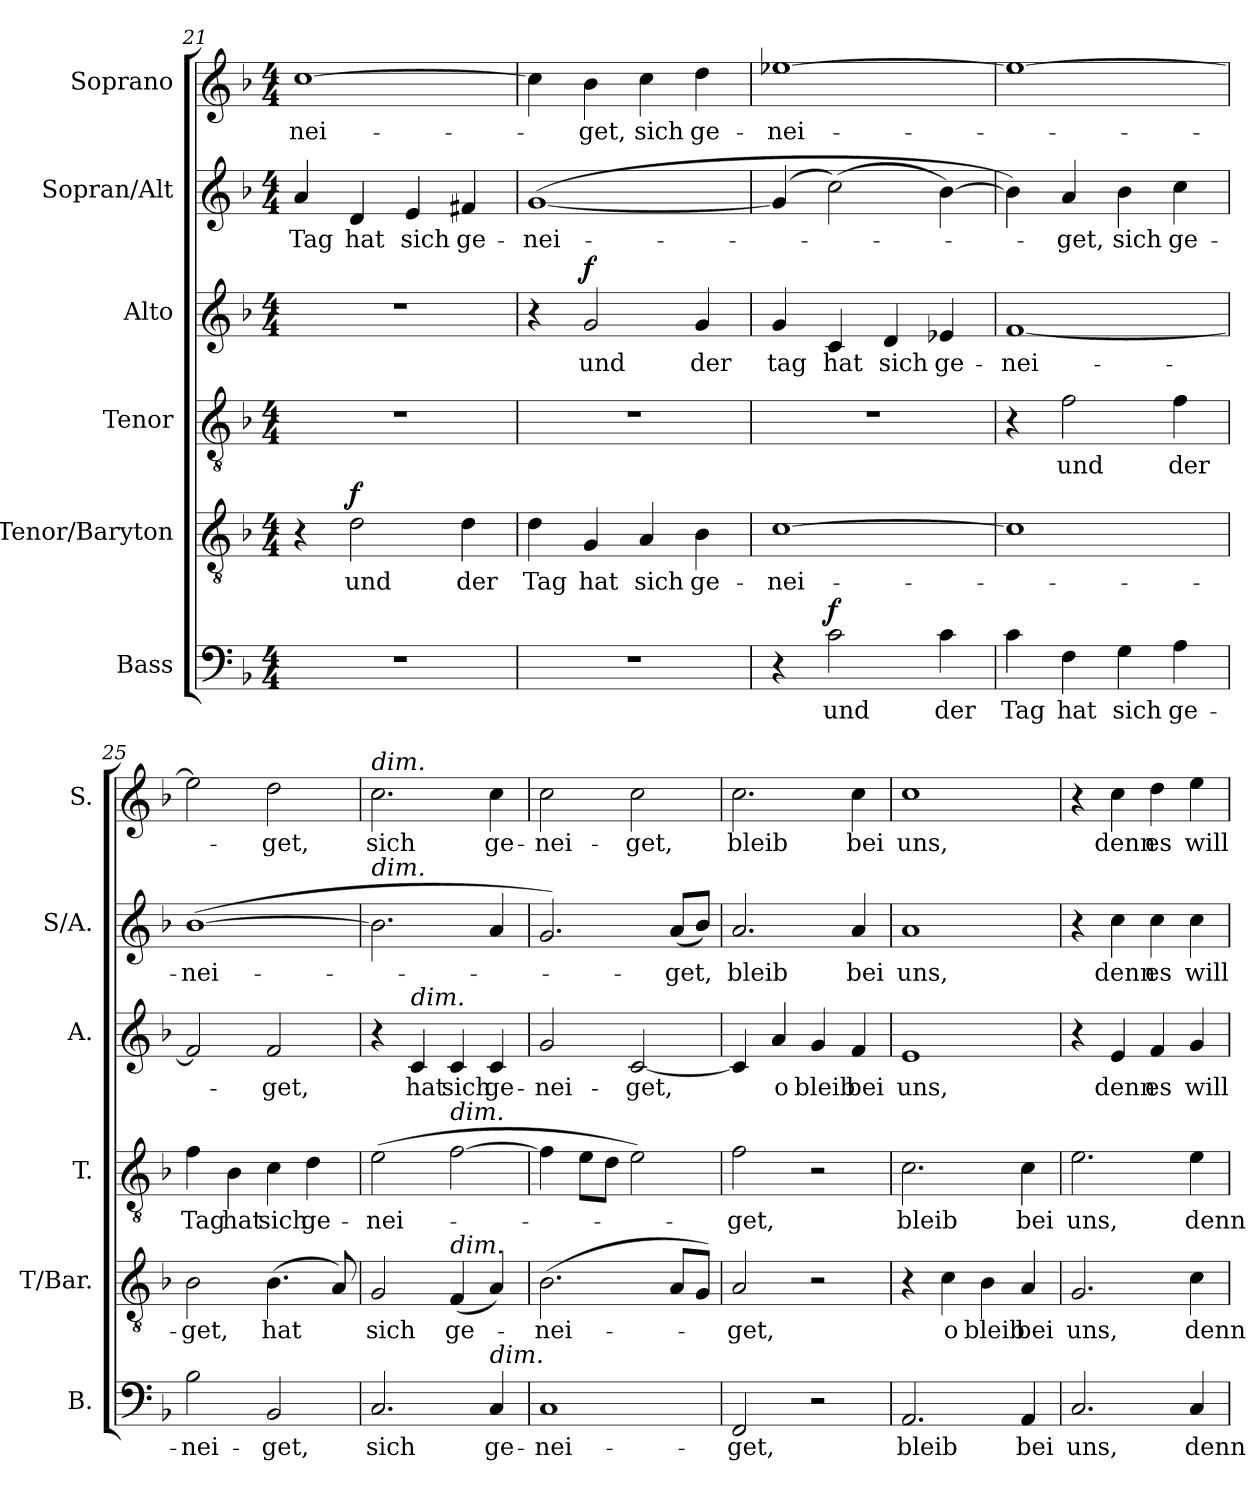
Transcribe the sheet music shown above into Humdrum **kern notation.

**kern	**text	**dynam	**kern	**text	**dynam	**kern	**text	**kern	**text	**dynam	**kern	**text	**kern	**text
*part6	*part6	*part6	*part5	*part5	*part5	*part4	*part4	*part3	*part3	*part3	*part2	*part2	*part1	*part1
*staff6	*staff6	*staff6	*staff5	*staff5	*staff5	*staff4	*staff4	*staff3	*staff3	*staff3	*staff2	*staff2	*staff1	*staff1
*I"Bass	*	*	*I"Tenor/Baryton	*	*	*I"Tenor	*	*I"Alto	*	*	*I"Sopran/Alt	*	*I"Soprano	*
*I'B.	*	*	*I'T/Bar.	*	*	*I'T.	*	*I'A.	*	*	*I'S/A.	*	*I'S.	*
*clefF4	*	*	*clefGv2	*	*	*clefGv2	*	*clefG2	*	*	*clefG2	*	*clefG2	*
*k[b-]	*	*	*k[b-]	*	*	*k[b-]	*	*k[b-]	*	*	*k[b-]	*	*k[b-]	*
*M4/4	*	*	*M4/4	*	*	*M4/4	*	*M4/4	*	*	*M4/4	*	*M4/4	*
=21	=21	=21	=21	=21	=21	=21	=21	=21	=21	=21	=21	=21	=21	=21
!	!	!	!	!	!	!	!	!	!	!	!	!LO:LY:b	!	!LO:LY:b
1r	.	.	4r	.	.	1r	.	1r	.	.	4a/	Tag	[1cc	-nei-
!	!	!	!	!LO:LY:b	!LO:DY:a	!	!	!	!	!	!	!LO:LY:b	!	!
.	.	.	2d\	und	f	.	.	.	.	.	4d/	hat	.	.
!	!	!	!	!	!	!	!	!	!	!	!	!LO:LY:b	!	!
.	.	.	.	.	.	.	.	.	.	.	4e/	sich	.	.
!	!	!	!	!LO:LY:b	!	!	!	!	!	!	!	!LO:LY:b	!	!
.	.	.	4d\	der	.	.	.	.	.	.	4f#X/	ge-	.	.
=22	=22	=22	=22	=22	=22	=22	=22	=22	=22	=22	=22	=22	=22	=22
!	!	!	!	!LO:LY:b	!	!	!	!	!	!	!	!LO:LY:b	!	!
1r	.	.	4d\	Tag	.	1r	.	4r	.	.	(>[1g	-nei-	4cc\]	.
!	!	!	!	!LO:LY:b	!	!	!	!	!LO:LY:b	!LO:DY:a	!	!	!	!LO:LY:b
.	.	.	4G/	hat	.	.	.	2g/	und	f	.	.	4b-\	-get,
!	!	!	!	!LO:LY:b	!	!	!	!	!	!	!	!	!	!LO:LY:b
.	.	.	4A/	sich	.	.	.	.	.	.	.	.	4cc\	sich
!	!	!	!	!LO:LY:b	!	!	!	!	!LO:LY:b	!	!	!	!	!LO:LY:b
.	.	.	4B-\	ge-	.	.	.	4g/	der	.	.	.	4dd\	ge-
!!LO:LB:g=z
=23	=23	=23	=23	=23	=23	=23	=23	=23	=23	=23	=23	=23	=23	=23
!	!	!	!	!LO:LY:b	!	!	!	!	!LO:LY:b	!	!	!	!	!LO:LY:b
4r	.	.	[1c	-nei-	.	1r	.	4g/	tag	.	(>4g/]	.	[1ee-X	-nei-
!	!LO:LY:b	!LO:DY:a	!	!	!	!	!	!	!LO:LY:b	!	!	!	!	!
2c\	und	f	.	.	.	.	.	4c/	hat	.	(>2cc\)	.	.	.
!	!	!	!	!	!	!	!	!	!LO:LY:b	!	!	!	!	!
.	.	.	.	.	.	.	.	4d/	sich	.	.	.	.	.
!	!LO:LY:b	!	!	!	!	!	!	!	!LO:LY:b	!	!	!	!	!
4c\	der	.	.	.	.	.	.	4e-X/	ge-	.	[4b-\)	.	.	.
=24	=24	=24	=24	=24	=24	=24	=24	=24	=24	=24	=24	=24	=24	=24
!	!LO:LY:b	!	!	!	!	!	!	!	!LO:LY:b	!	!	!	!	!
4c\	Tag	.	1c]	.	.	4r	.	[1f	-nei-	.	4b-\])	.	1ee-_	.
!	!LO:LY:b	!	!	!	!	!	!LO:LY:b	!	!	!	!	!LO:LY:b	!	!
4F\	hat	.	.	.	.	2f\	und	.	.	.	4a/	-get,	.	.
!	!LO:LY:b	!	!	!	!	!	!	!	!	!	!	!LO:LY:b	!	!
4G\	sich	.	.	.	.	.	.	.	.	.	4b-\	sich	.	.
!	!LO:LY:b	!	!	!	!	!	!LO:LY:b	!	!	!	!	!LO:LY:b	!	!
4A\	ge-	.	.	.	.	4f\	der	.	.	.	4cc\	ge-	.	.
=25	=25	=25	=25	=25	=25	=25	=25	=25	=25	=25	=25	=25	=25	=25
!	!LO:LY:b	!	!	!LO:LY:b	!	!	!LO:LY:b	!	!	!	!	!LO:LY:b	!	!
2B-\	-nei-	.	2B-\	-get,	.	4f\	Tag	2f/]	.	.	(>[1b-	-nei-	2ee-\]	.
!	!	!	!	!	!	!	!LO:LY:b	!	!	!	!	!	!	!
.	.	.	.	.	.	4B-\	hat	.	.	.	.	.	.	.
!	!LO:LY:b	!	!	!LO:LY:b	!	!	!LO:LY:b	!	!LO:LY:b	!	!	!	!	!LO:LY:b
2BB-/	-get,	.	(>4.B-\	hat	.	4c\	sich	2f/	-get,	.	.	.	2dd\	-get,
!	!	!	!	!	!	!	!LO:LY:b	!	!	!	!	!	!	!
.	.	.	.	.	.	4d\	ge-	.	.	.	.	.	.	.
.	.	.	8A/)	.	.	.	.	.	.	.	.	.	.	.
=26	=26	=26	=26	=26	=26	=26	=26	=26	=26	=26	=26	=26	=26	=26
!	!	!	!	!	!	!	!	!	!	!	!	!	!LO:TX:a:i:t=dim.	!
!	!	!	!	!	!	!	!	!	!	!	!LO:TX:a:i:t=dim.	!	!	!
!	!LO:LY:b	!	!	!LO:LY:b	!	!	!LO:LY:b	!	!	!	!	!	!	!LO:LY:b
2.C/	sich	.	2G/	sich	.	(>2e\	-nei-	4r	.	.	2.b-\]	.	2.cc\	sich
!	!	!	!	!	!	!	!	!LO:TX:a:i:t=dim.	!	!	!	!	!	!
!	!	!	!	!	!	!	!	!	!LO:LY:b	!	!	!	!	!
.	.	.	.	.	.	.	.	4c/	hat	.	.	.	.	.
!	!	!	!	!	!	!LO:TX:a:i:t=dim.	!	!	!	!	!	!	!	!
!	!	!	!LO:TX:a:i:t=dim.	!	!	!	!	!	!	!	!	!	!	!
!	!	!	!	!LO:LY:b	!	!	!	!	!LO:LY:b	!	!	!	!	!
.	.	.	(<4F/	ge-	.	[2f\	.	4c/	sich	.	.	.	.	.
!LO:TX:a:i:t=dim.	!	!	!	!	!	!	!	!	!	!	!	!	!	!
!	!LO:LY:b	!	!	!	!	!	!	!	!LO:LY:b	!	!	!	!	!LO:LY:b
4C/	ge-	.	4A/)	.	.	.	.	4c/	ge-	.	4a/	.	4cc\	ge-
=27	=27	=27	=27	=27	=27	=27	=27	=27	=27	=27	=27	=27	=27	=27
!	!LO:LY:b	!	!	!LO:LY:b	!	!	!	!	!LO:LY:b	!	!	!	!	!LO:LY:b
1C	-nei-	.	(>2.B-\	-nei-	.	4f\]	.	2g/	-nei-	.	2.g/)	.	2cc\	-nei-
.	.	.	.	.	.	8e\L	.	.	.	.	.	.	.	.
.	.	.	.	.	.	8d\J	.	.	.	.	.	.	.	.
!	!	!	!	!	!	!	!	!	!LO:LY:b	!	!	!	!	!LO:LY:b
.	.	.	.	.	.	2e\)	.	[2c/	-get,	.	.	.	2cc\	-get,
!	!	!	!	!	!	!	!	!	!	!	!	!LO:LY:b	!	!
.	.	.	8A/L	.	.	.	.	.	.	.	(<8a/L	-get,	.	.
.	.	.	8G/J)	.	.	.	.	.	.	.	8b-/J)	.	.	.
=28	=28	=28	=28	=28	=28	=28	=28	=28	=28	=28	=28	=28	=28	=28
!	!LO:LY:b	!	!	!LO:LY:b	!	!	!LO:LY:b	!	!	!	!	!LO:LY:b	!	!LO:LY:b
2FF/	-get,	.	2A/	-get,	.	2f\	-get,	4c/]	.	.	2.a/	bleib	2.cc\	bleib
!	!	!	!	!	!	!	!	!	!LO:LY:b	!	!	!	!	!
.	.	.	.	.	.	.	.	4a/	o	.	.	.	.	.
!	!	!	!	!	!	!	!	!	!LO:LY:b	!	!	!	!	!
2r	.	.	2r	.	.	2r	.	4g/	bleib	.	.	.	.	.
!	!	!	!	!	!	!	!	!	!LO:LY:b	!	!	!LO:LY:b	!	!LO:LY:b
.	.	.	.	.	.	.	.	4f/	bei	.	4a/	bei	4cc\	bei
=29	=29	=29	=29	=29	=29	=29	=29	=29	=29	=29	=29	=29	=29	=29
!	!LO:LY:b	!	!	!	!	!	!LO:LY:b	!	!LO:LY:b	!	!	!LO:LY:b	!	!LO:LY:b
2.AA/	bleib	.	4r	.	.	2.c\	bleib	1e	uns,	.	1a	uns,	1cc	uns,
!	!	!	!	!LO:LY:b	!	!	!	!	!	!	!	!	!	!
.	.	.	4c\	o	.	.	.	.	.	.	.	.	.	.
!	!	!	!	!LO:LY:b	!	!	!	!	!	!	!	!	!	!
.	.	.	4B-\	bleib	.	.	.	.	.	.	.	.	.	.
!	!LO:LY:b	!	!	!LO:LY:b	!	!	!LO:LY:b	!	!	!	!	!	!	!
4AA/	bei	.	4A/	bei	.	4c\	bei	.	.	.	.	.	.	.
!!LO:PB:g=z
=30	=30	=30	=30	=30	=30	=30	=30	=30	=30	=30	=30	=30	=30	=30
!	!LO:LY:b	!	!	!LO:LY:b	!	!	!LO:LY:b	!	!	!	!	!	!	!
2.C/	uns,	.	2.G/	uns,	.	2.e\	uns,	4r	.	.	4r	.	4r	.
!	!	!	!	!	!	!	!	!	!LO:LY:b	!	!	!LO:LY:b	!	!LO:LY:b
.	.	.	.	.	.	.	.	4e/	denn	.	4cc\	denn	4cc\	denn
!	!	!	!	!	!	!	!	!	!LO:LY:b	!	!	!LO:LY:b	!	!LO:LY:b
.	.	.	.	.	.	.	.	4f/	es	.	4cc\	es	4dd\	es
!	!LO:LY:b	!	!	!LO:LY:b	!	!	!LO:LY:b	!	!LO:LY:b	!	!	!LO:LY:b	!	!LO:LY:b
4C/	denn	.	4c\	denn	.	4e\	denn	4g/	will	.	4cc\	will	4ee\	will
=	=	=	=	=	=	=	=	=	=	=	=	=	=	=
*-	*-	*-	*-	*-	*-	*-	*-	*-	*-	*-	*-	*-	*-	*-
